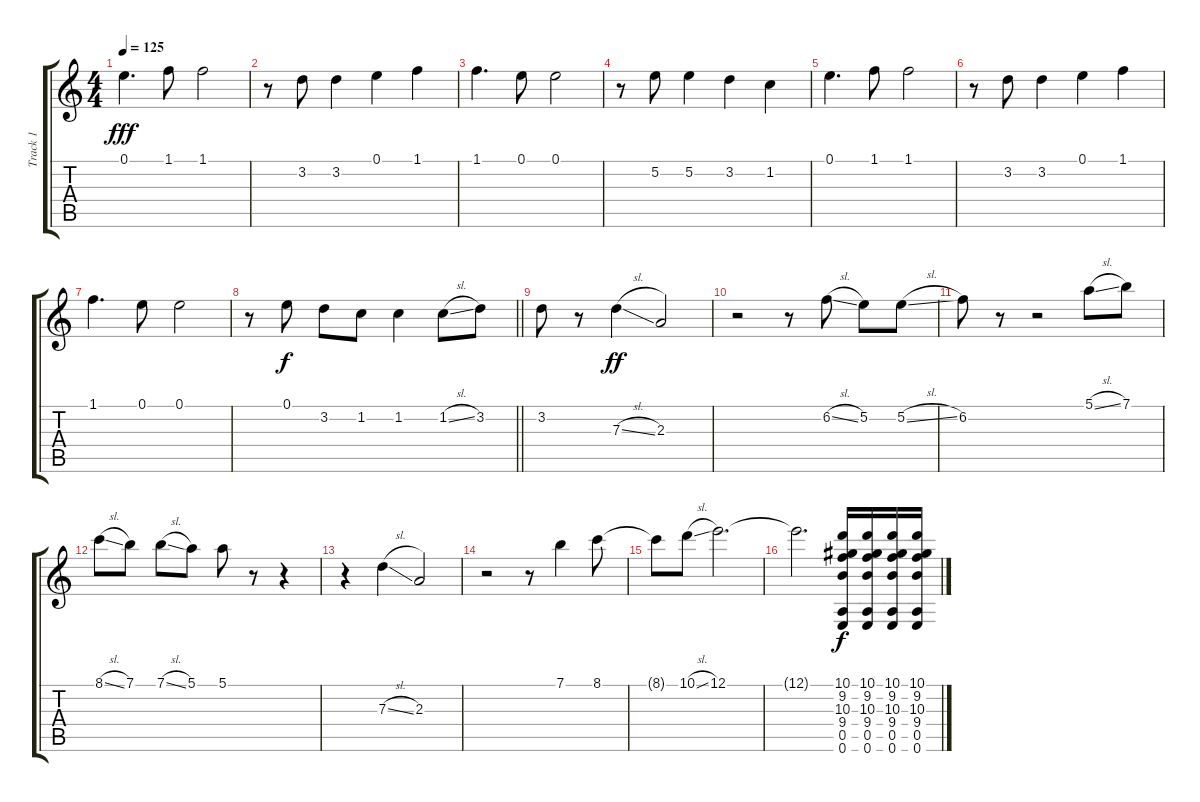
\track ("Track 1" "Track 1") {instrument acousticguitarnylon}
\staff {score tabs}
\tuning (E4 B3 G3 D3 A2 E2) {hide}
\ts (4 4)
\tempo 125
\clef g2
\ks c
0.1.4{d dy fff} 1.1.8 1.1.2 |
r.8 3.2.8 3.2.4 0.1.4 1.1.4 |
1.1.4{d} 0.1.8 0.1.2 |
r.8 5.2.8 5.2.4 3.2.4 1.2.4 |
0.1.4{d} 1.1.8 1.1.2 |
r.8 3.2.8 3.2.4 0.1.4 1.1.4 |
1.1.4{d} 0.1.8 0.1.2 |
\barLineRight lightlight
r.8 0.1.8{dy f} 3.2.8 1.2.8 1.2.4 1.2{sl}.8 3.2.8 |
3.2.8 r.8 7.3{sl}.4{dy ff} 2.3.2 |
r.2 r.8 6.2{sl}.8 5.2.8 5.2{sl}.8 |
6.2.8 r.8 r.2 5.1{sl}.8 7.1.8 |
8.1{sl}.8 7.1.8 7.1{sl}.8 5.1.8 5.1.8 r.8 r.4 |
r.4 7.3{sl}.4 2.3.2 |
r.2 r.8 7.1.4 8.1.8 |
8.1{t}.8 10.1{sl}.8 12.1.2{d} |
12.1{t}.2{d} (10.1 9.2 10.3 9.4 0.5 0.6).16{dy f} (10.1 9.2 10.3 9.4 0.5 0.6).16 (10.1 9.2 10.3 9.4 0.5 0.6).16 (10.1 9.2 10.3 9.4 0.5 0.6).16
